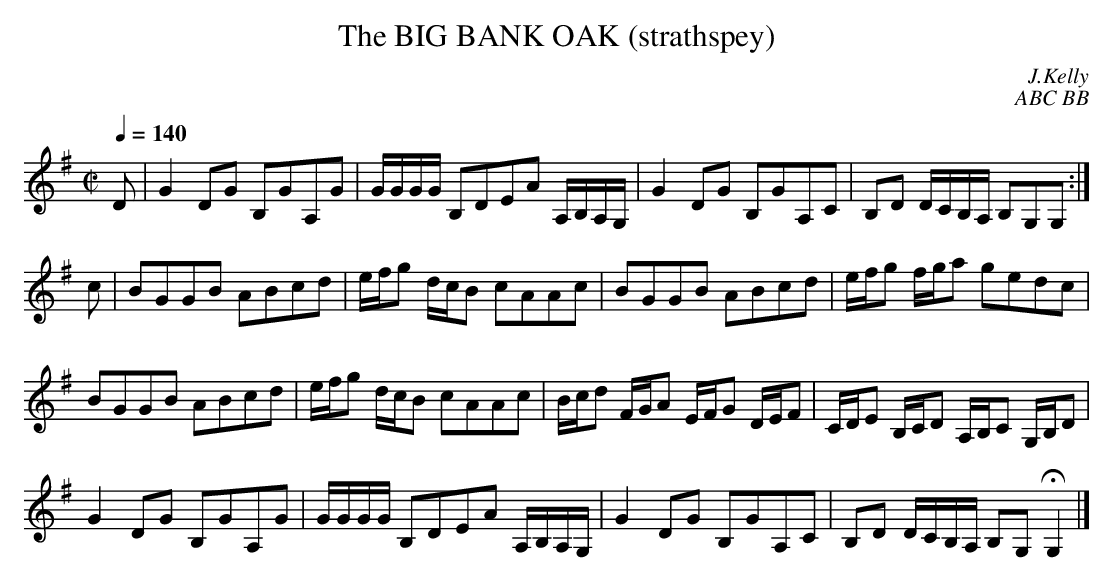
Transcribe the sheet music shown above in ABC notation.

X:1
T:BIG BANK OAK (strathspey), The
C:J.Kelly
C:ABC BB
M:C|
L:1/8
Q:1/4=140
K:G
D|G2DG B,GA,G|G/G/G/G/ B,DEA A,/B,/A,/G,/|G2DG B,GA,C|B,D D/C/B,/A,/ B,G,G,:|
c|BGGB ABcd|e/f/g d/c/B cAAc|BGGB ABcd|e/f/g f/g/a gedc|
BGGB ABcd|e/f/g d/c/B cAAc|B/c/d F/G/A E/F/G D/E/F|C/D/E B,/C/D A,/B,/C G,/B,/D|
G2DG B,GA,G|G/G/G/G/ B,DEA A,/B,/A,/G,/|G2DG B,GA,C|B,D D/C/B,/A,/ B,G,HG,2|]
